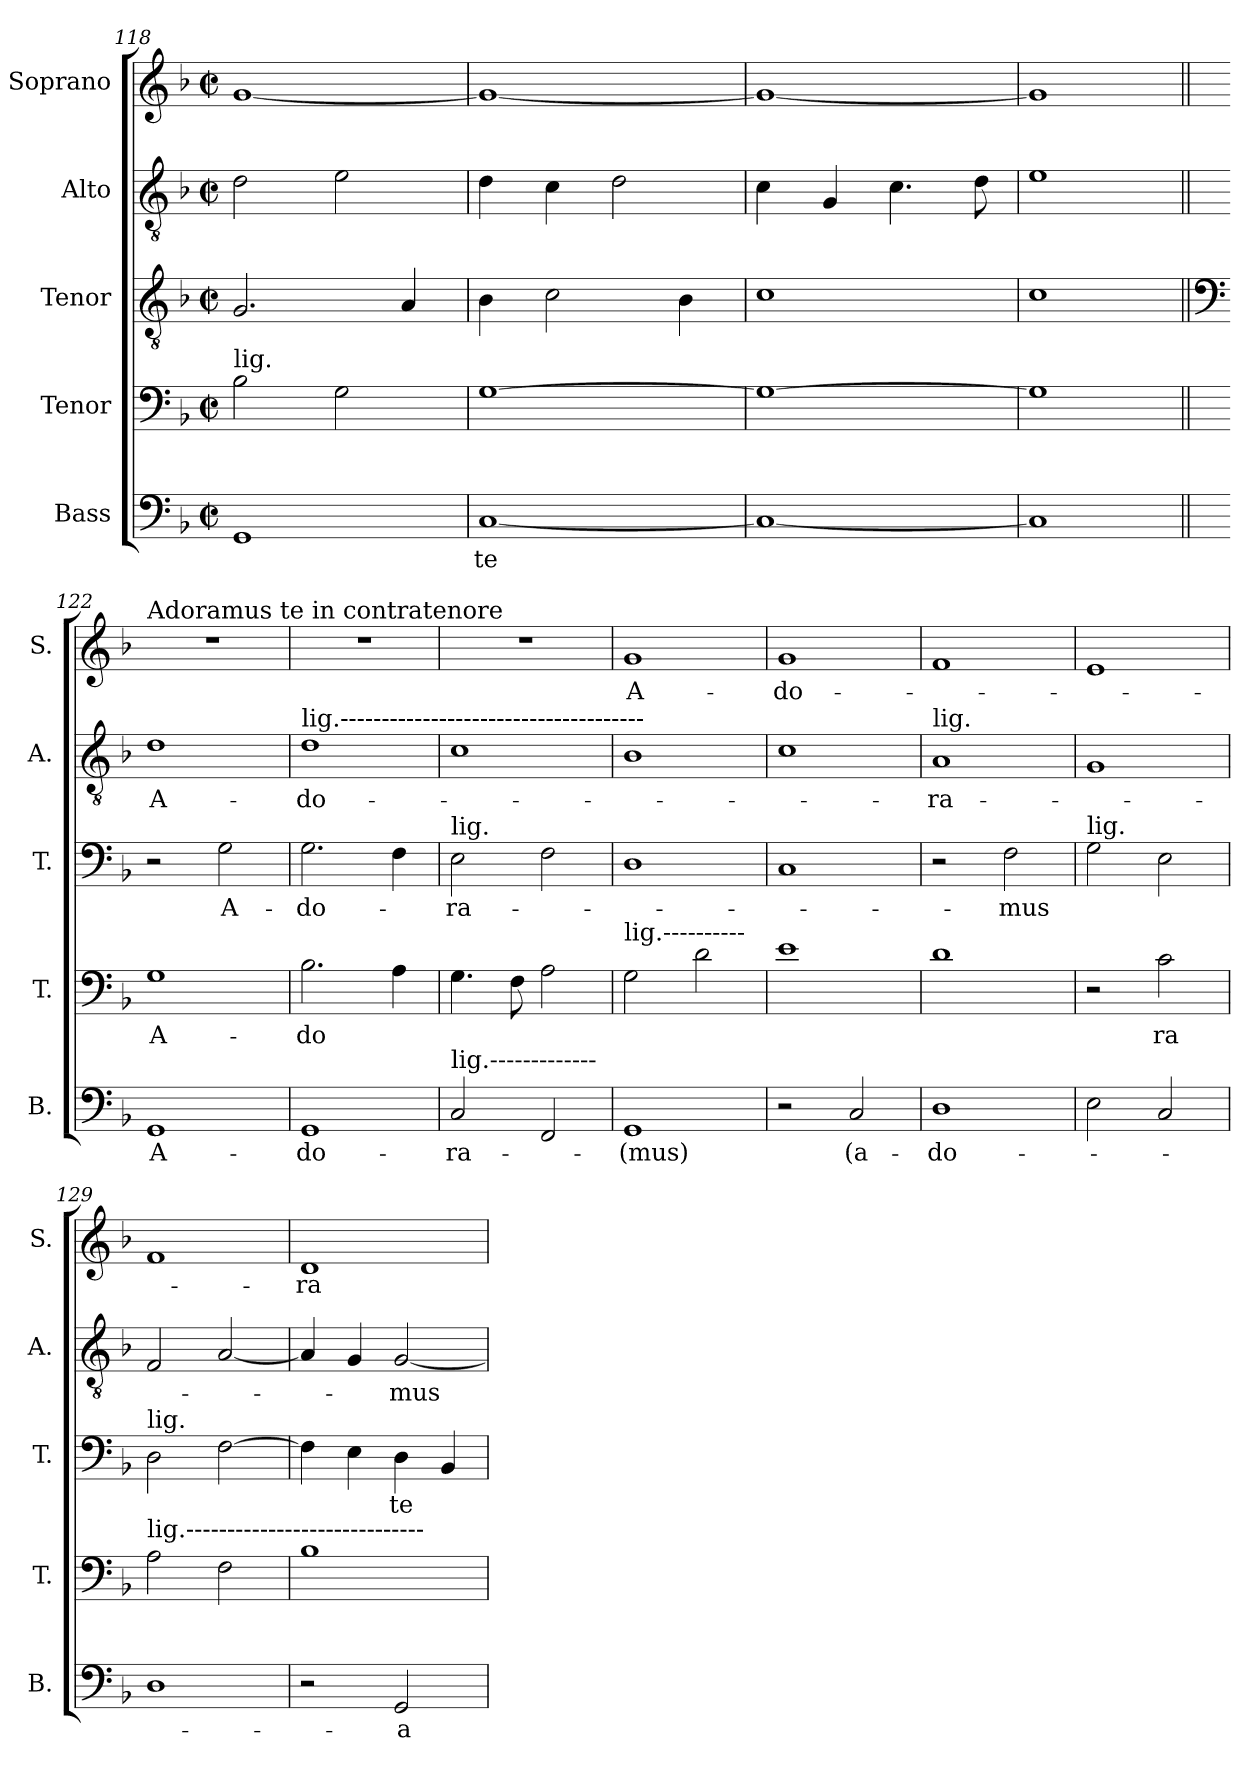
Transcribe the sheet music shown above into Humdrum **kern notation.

**kern	**text	**kern	**text	**kern	**text	**kern	**text	**kern	**text
*part5	*part5	*part4	*part4	*part3	*part3	*part2	*part2	*part1	*part1
*staff5	*staff5	*staff4	*staff4	*staff3	*staff3	*staff2	*staff2	*staff1	*staff1
*I"Bass	*	*I"Tenor	*	*I"Tenor	*	*I"Alto	*	*I"Soprano	*
*I'B.	*	*I'T.	*	*I'T.	*	*I'A.	*	*I'S.	*
*clefF4	*	*clefF4	*	*clefGv2	*	*clefGv2	*	*clefG2	*
*k[b-]	*	*k[b-]	*	*k[b-]	*	*k[b-]	*	*k[b-]	*
*M2/2	*	*M2/2	*	*M2/2	*	*M2/2	*	*M2/2	*
*met(c|)	*	*met(c|)	*	*met(c|)	*	*met(c|)	*	*met(c|)	*
=118	=118	=118	=118	=118	=118	=118	=118	=118	=118
!	!	!LO:TX:a:t=lig.	!	!	!	!	!	!	!
1GG	.	2B-\	.	2.G/	.	2d\	.	[1g	.
.	.	2G\	.	.	.	2e\	.	.	.
.	.	.	.	4A/	.	.	.	.	.
=119	=119	=119	=119	=119	=119	=119	=119	=119	=119
!	!LO:LY:b	!	!	!	!	!	!	!	!
[1C	-te	[1G	.	4B-\	.	4d\	.	1g_	.
.	.	.	.	2c\	.	4c\	.	.	.
.	.	.	.	.	.	2d\	.	.	.
.	.	.	.	4B-\	.	.	.	.	.
=120	=120	=120	=120	=120	=120	=120	=120	=120	=120
1C_	.	1G_	.	1c	.	4c\	.	1g_	.
.	.	.	.	.	.	4G/	.	.	.
.	.	.	.	.	.	4.c\	.	.	.
.	.	.	.	.	.	8d\	.	.	.
=121	=121	=121	=121	=121	=121	=121	=121	=121	=121
1C]	.	1G]	.	1c	.	1e	.	1g]	.
=122||	=122||	=122||	=122||	=122||	=122||	=122||	=122||	=122||	=122||
*	*	*	*	*clefF4	*	*	*	*	*
!	!	!	!	!	!	!	!	!LO:TX:a:t=Adoramus te in contratenore	!
!	!LO:LY:b	!	!LO:LY:b	!	!	!	!LO:LY:b	!	!
1GG	A-	1G	A-	2r	.	1d	A-	1r	.
!	!	!	!	!	!LO:LY:b	!	!	!	!
.	.	.	.	2G\	A-	.	.	.	.
=123	=123	=123	=123	=123	=123	=123	=123	=123	=123
!	!	!	!	!	!	!LO:TX:a:t=lig.-------------------------------------	!	!	!
!	!LO:LY:b	!	!LO:LY:b	!	!LO:LY:b	!	!LO:LY:b	!	!
1GG	-do-	2.B-\	-do	2.G\	-do-	1d	-do-	1r	.
.	.	4A\	.	4F\	.	.	.	.	.
=124	=124	=124	=124	=124	=124	=124	=124	=124	=124
!	!	!	!	!LO:TX:a:t=lig.	!	!	!	!	!
!LO:TX:a:t=lig.-------------	!	!	!	!	!	!	!	!	!
!	!LO:LY:b	!	!	!	!LO:LY:b	!	!	!	!
2C/	-ra-	4.G\	.	2E\	-ra-	1c	.	1r	.
.	.	8F\	.	.	.	.	.	.	.
2FF/	.	2A\	.	2F\	.	.	.	.	.
=125	=125	=125	=125	=125	=125	=125	=125	=125	=125
!	!	!LO:TX:a:t=lig.----------	!	!	!	!	!	!	!
!	!LO:LY:b	!	!	!	!	!	!	!	!LO:LY:b
1GG	-(mus)	2G\	.	1D	.	1B-	.	1g	A-
.	.	2d\	.	.	.	.	.	.	.
!!LO:LB:g=z
=126	=126	=126	=126	=126	=126	=126	=126	=126	=126
!	!	!	!	!	!	!	!	!	!LO:LY:b
2r	.	1e	.	1C	.	1c	.	1g	-do-
!	!LO:LY:b	!	!	!	!	!	!	!	!
2C/	(a-	.	.	.	.	.	.	.	.
=127	=127	=127	=127	=127	=127	=127	=127	=127	=127
!	!	!	!	!	!	!LO:TX:a:t=lig.	!	!	!
!	!LO:LY:b	!	!	!	!	!	!LO:LY:b	!	!
1D	-do-	1d	.	2r	.	1A	-ra-	1f	.
!	!	!	!	!	!LO:LY:b	!	!	!	!
.	.	.	.	2F\	mus	.	.	.	.
=128	=128	=128	=128	=128	=128	=128	=128	=128	=128
!	!	!	!	!LO:TX:a:t=lig.	!	!	!	!	!
2E\	.	2r	.	2G\	.	1G	.	1e	.
!	!	!	!LO:LY:b	!	!	!	!	!	!
2C/	.	2c\	-ra	2E\	.	.	.	.	.
=129	=129	=129	=129	=129	=129	=129	=129	=129	=129
!	!	!	!	!LO:TX:a:t=lig.	!	!	!	!	!
!	!	!LO:TX:a:t=lig.-----------------------------	!	!	!	!	!	!	!
1D	.	2A\	.	2D\	.	2F/	.	1f	.
.	.	2F\	.	[2F\	.	[2A/	.	.	.
=130	=130	=130	=130	=130	=130	=130	=130	=130	=130
!	!	!	!	!	!	!	!	!	!LO:LY:b
2r	.	1B-	.	4F\]	.	4A/]	.	1d	-ra-
.	.	.	.	4E\	.	4G/	.	.	.
!	!LO:LY:b	!	!	!	!LO:LY:b	!	!LO:LY:b	!	!
2GG/	-a-	.	.	4D\	-te	[2G/	-mus	.	.
.	.	.	.	4BB-/	.	.	.	.	.
=	=	=	=	=	=	=	=	=	=
*-	*-	*-	*-	*-	*-	*-	*-	*-	*-
